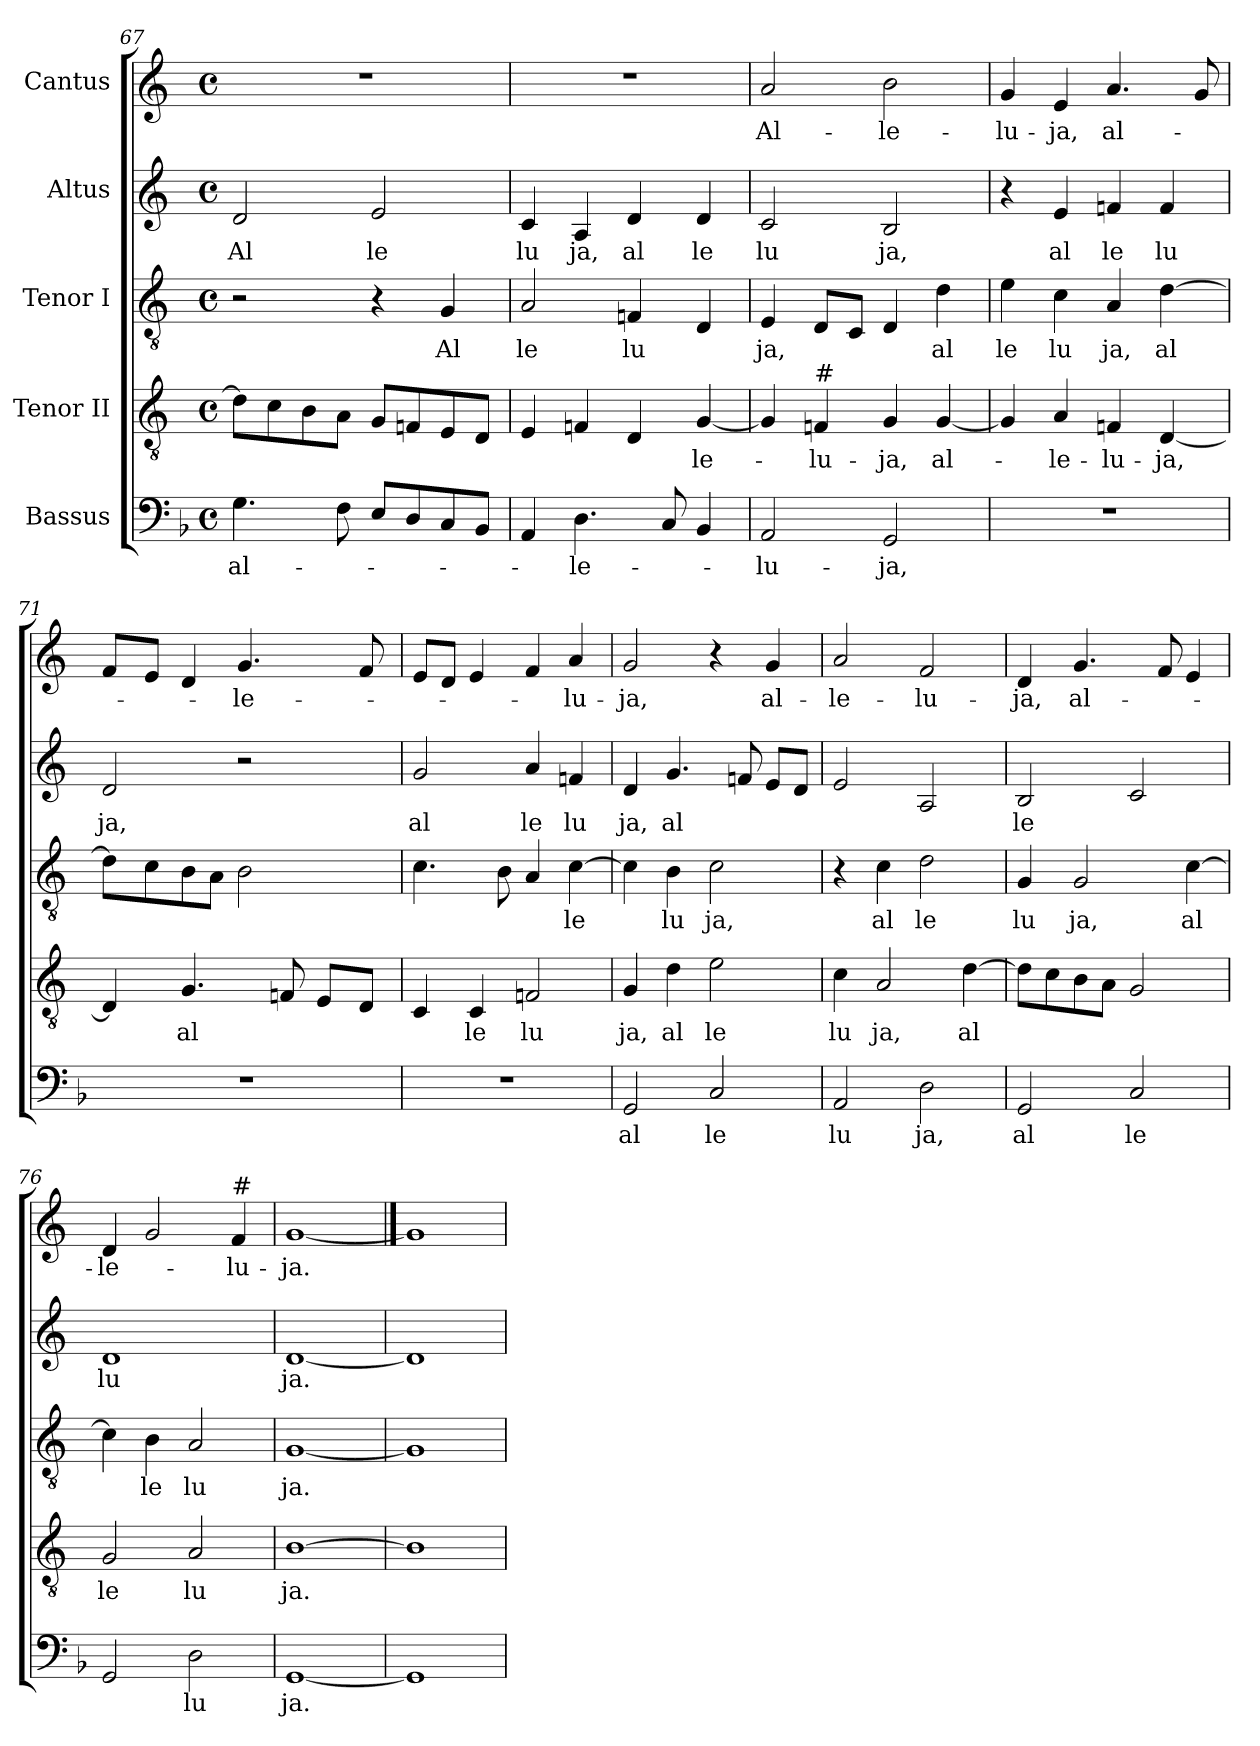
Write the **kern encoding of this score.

**kern	**text	**kern	**text	**kern	**text	**kern	**text	**kern	**text
*part5	*part5	*part4	*part4	*part3	*part3	*part2	*part2	*part1	*part1
*staff5	*staff5	*staff4	*staff4	*staff3	*staff3	*staff2	*staff2	*staff1	*staff1
*I"Bassus	*	*I"Tenor II	*	*I"Tenor I	*	*I"Altus	*	*I"Cantus	*
*clefF4	*	*clefGv2	*	*clefGv2	*	*clefG2	*	*clefG2	*
*	*	*ITrd-3c-5	*	*ITrd-3c-5	*	*ITrd-3c-5	*	*ITrd-3c-5	*
*k[b-]	*	*	*	*	*	*	*	*k[b-]	*
*F:	*	*	*	*	*	*	*	*F:	*
*M4/4	*	*M4/4	*	*M4/4	*	*M4/4	*	*M4/4	*
*met(c)	*	*met(c)	*	*met(c)	*	*met(c)	*	*met(c)	*
=67	=67	=67	=67	=67	=67	=67	=67	=67	=67
!	!LO:LY:b:cj	!	!	!	!	!	!LO:LY:b:cj	!	!
4.G\	al-	8g\L]	.	2r	.	2g/	Al	1r	.
.	.	8f\	.	.	.	.	.	.	.
.	.	8e\	.	.	.	.	.	.	.
8F\	.	8d\J	.	.	.	.	.	.	.
!	!	!	!	!	!	!	!LO:LY:b:cj	!	!
8E/L	.	8c/L	.	4r	.	2a/	le	.	.
8D/	.	8B-/	.	.	.	.	.	.	.
!	!	!	!	!	!LO:LY:b:cj	!	!	!	!
8C/	.	8A/	.	4c/	Al	.	.	.	.
8BB-/J	.	8G/J	.	.	.	.	.	.	.
=68	=68	=68	=68	=68	=68	=68	=68	=68	=68
!	!	!	!	!	!LO:LY:b:cj	!	!LO:LY:b:cj	!	!
4AA/	.	4A/	.	2d/	le	4f/	lu	1r	.
!	!LO:LY:b:cj	!	!	!	!	!	!LO:LY:b:cj	!	!
4.D\	-le-	4B-/	.	.	.	4d/	ja,	.	.
!	!	!	!	!	!LO:LY:b:cj	!	!LO:LY:b:cj	!	!
.	.	4G/	.	4B-/	lu	4g/	al	.	.
8C/	.	.	.	.	.	.	.	.	.
!	!	!	!LO:LY:b:cj	!	!	!	!LO:LY:b:cj	!	!
4BB-/	.	[<4c/	-le-	4G/	.	4g/	le	.	.
=69	=69	=69	=69	=69	=69	=69	=69	=69	=69
!	!LO:LY:b:cj	!	!	!	!LO:LY:b:cj	!	!LO:LY:b:cj	!	!LO:LY:b:cj
2AA/	-lu-	4c/]	.	4A/	ja,	2f/	lu	2dd/	Al-
!	!	!LO:TX:a:t=#	!	!	!	!	!	!	!
!	!	!	!LO:LY:b:cj	!	!	!	!	!	!
.	.	4B-/	-lu-	8G/L	.	.	.	.	.
.	.	.	.	8F/J	.	.	.	.	.
!	!LO:LY:b:cj	!	!LO:LY:b:cj	!	!	!	!LO:LY:b:cj	!	!LO:LY:b:cj
2GG/	-ja,	4c/	-ja,	4G/	.	2e/	ja,	2ee\	-le-
!	!	!	!LO:LY:b:cj	!	!LO:LY:b:cj	!	!	!	!
.	.	[<4c/	al-	4g\	al	.	.	.	.
=70	=70	=70	=70	=70	=70	=70	=70	=70	=70
!	!	!	!	!	!LO:LY:b:cj	!	!	!	!LO:LY:b:cj
1r	.	4c/]	.	4a\	le	4r	.	4cc/	-lu-
!	!	!	!LO:LY:b:cj	!	!LO:LY:b:cj	!	!LO:LY:b:cj	!	!LO:LY:b:cj
.	.	4d/	-le-	4f\	lu	4a/	al	4a/	-ja,
!	!	!	!LO:LY:b:cj	!	!LO:LY:b:cj	!	!LO:LY:b:cj	!	!LO:LY:b:cj
.	.	4B-/	-lu-	4d/	ja,	4b-/	le	4.dd/	al-
!	!	!	!LO:LY:b:cj	!	!LO:LY:b:cj	!	!LO:LY:b:cj	!	!
.	.	[>4G/	-ja,	[>4g\	al	4b-/	lu	.	.
.	.	.	.	.	.	.	.	8cc/	.
!!LO:LB:g=z
=71	=71	=71	=71	=71	=71	=71	=71	=71	=71
!	!	!	!	!	!	!	!LO:LY:b:cj	!	!
*^	*	*	*	*^	*	*	*	*^	*
1r	16..ryy	.	4G/]	.	8g\L]	32.ryy	.	2g/	ja,	8b-/L	8ryy	.
.	.	.	.	.	.	2ryy	.	.	.	.	.	.
.	2ryy	.	.	.	.	.	.	.	.	.	.	.
.	.	.	.	.	8f\	.	.	.	.	8a/J	32.ryy	.
.	.	.	.	.	.	.	.	.	.	.	2ryy	.
!	!	!	!	!LO:LY:b:cj	!	!	!	!	!	!	!	!
.	.	.	4.c/	al	8e\	.	.	.	.	4g/	.	.
.	.	.	.	.	8d\J	.	.	.	.	.	.	.
!	!	!	!	!	!	!	!	!	!	!	!	!LO:LY:b:cj
.	.	.	.	.	2e\	.	.	2r	.	4.cc/	.	-le-
.	.	.	.	.	.	4ryy	.	.	.	.	.	.
.	4ryy	.	.	.	.	.	.	.	.	.	.	.
.	.	.	8B-/	.	.	.	.	.	.	.	.	.
.	.	.	.	.	.	.	.	.	.	.	4ryy	.
.	.	.	8A/L	.	.	.	.	.	.	.	.	.
.	.	.	.	.	.	8ryy	.	.	.	.	.	.
.	8ryy	.	.	.	.	.	.	.	.	.	.	.
.	.	.	8G/J	.	.	.	.	.	.	8b-/	.	.
.	.	.	.	.	.	16ryy	.	.	.	.	16ryy	.
.	64ryy	.	.	.	.	64ryy	.	.	.	.	64ryy	.
=72	=72	=72	=72	=72	=72	=72	=72	=72	=72	=72	=72	=72
!	!	!	!	!	!	!	!	!	!LO:LY:b:cj	!	!	!
*v	*v	*	*	*	*v	*v	*	*	*	*v	*v	*
1r	.	4F/	.	4.f\	.	2cc/	al	8a/L	.
.	.	.	.	.	.	.	.	8g/J	.
!	!	!	!LO:LY:b:cj	!	!	!	!	!	!
.	.	4F/	le	.	.	.	.	4a/	.
.	.	.	.	8e\	.	.	.	.	.
!	!	!	!LO:LY:b:cj	!	!	!	!LO:LY:b:cj	!	!
.	.	2B-/	lu	4d/	.	4dd/	le	4b-/	.
!	!	!	!	!	!LO:LY:b:cj	!	!LO:LY:b:cj	!	!LO:LY:b:cj
.	.	.	.	[>4f\	le	4b-/	lu	4dd/	-lu-
=73	=73	=73	=73	=73	=73	=73	=73	=73	=73
!	!LO:LY:b:cj	!	!LO:LY:b:cj	!	!	!	!LO:LY:b:cj	!	!LO:LY:b:cj
2GG/	al	4c/	ja,	4f\]	.	4g/	ja,	2cc/	-ja,
!	!	!	!LO:LY:b:cj	!	!LO:LY:b:cj	!	!LO:LY:b:cj	!	!
.	.	4g\	al	4e\	lu	4.cc/	al	.	.
!	!LO:LY:b:cj	!	!LO:LY:b:cj	!	!LO:LY:b:cj	!	!	!	!
2C/	le	2a\	le	2f\	ja,	.	.	4r	.
.	.	.	.	.	.	8b-/	.	.	.
!	!	!	!	!	!	!	!	!	!LO:LY:b:cj
.	.	.	.	.	.	8a/L	.	4cc/	al-
.	.	.	.	.	.	8g/J	.	.	.
=74	=74	=74	=74	=74	=74	=74	=74	=74	=74
!	!LO:LY:b:cj	!	!LO:LY:b:cj	!	!	!	!	!	!LO:LY:b:cj
2AA/	lu	4f\	lu	4r	.	2a/	.	2dd/	-le-
!	!	!	!LO:LY:b:cj	!	!LO:LY:b:cj	!	!	!	!
.	.	2d/	ja,	4f\	al	.	.	.	.
!	!LO:LY:b:cj	!	!	!	!LO:LY:b:cj	!	!	!	!LO:LY:b:cj
2D\	ja,	.	.	2g\	le	2d/	.	2b-/	-lu-
!	!	!	!LO:LY:b:cj	!	!	!	!	!	!
.	.	[>4g\	al	.	.	.	.	.	.
=75	=75	=75	=75	=75	=75	=75	=75	=75	=75
!	!LO:LY:b:cj	!	!	!	!LO:LY:b:cj	!	!LO:LY:b:cj	!	!LO:LY:b:cj
2GG/	al	8g\L]	.	4c/	lu	2e/	le	4g/	-ja,
.	.	8f\	.	.	.	.	.	.	.
!	!	!	!	!	!LO:LY:b:cj	!	!	!	!LO:LY:b:cj
.	.	8e\	.	2c/	ja,	.	.	4.cc/	al-
.	.	8d\J	.	.	.	.	.	.	.
!	!LO:LY:b:cj	!	!	!	!	!	!	!	!
2C/	le	2c/	.	.	.	2f/	.	.	.
.	.	.	.	.	.	.	.	8b-/	.
!	!	!	!	!	!LO:LY:b:cj	!	!	!	!
.	.	.	.	[>4f\	al	.	.	4a/	.
=76	=76	=76	=76	=76	=76	=76	=76	=76	=76
!	!	!	!LO:LY:b:cj	!	!	!	!LO:LY:b:cj	!	!LO:LY:b:cj
2GG/	.	2c/	le	4f\]	.	1g	lu	4g/	-le-
!	!	!	!	!	!LO:LY:b:cj	!	!	!	!
.	.	.	.	4e\	le	.	.	2cc/	.
!	!LO:LY:b:cj	!	!LO:LY:b:cj	!	!LO:LY:b:cj	!	!	!	!
2D\	lu	2d/	lu	2d/	lu	.	.	.	.
!	!	!	!	!	!	!	!	!LO:TX:a:t=#	!
!	!	!	!	!	!	!	!	!	!LO:LY:b:cj
.	.	.	.	.	.	.	.	4b-/	-lu-
=77	=77	=77	=77	=77	=77	=77	=77	=77	=77
!	!LO:LY:b:cj	!	!LO:LY:b:cj	!	!LO:LY:b:cj	!	!LO:LY:b:cj	!	!LO:LY:b:cj
[1GG	ja.	[1e	ja.	[1c	ja.	[1g	ja.	[1cc	-ja.
=78	==78	=78	==78	=78	==78	=78	==78	==78	==78
1GG]	.	1e]	.	1c]	.	1g]	.	1cc]	.
=	=	=	=	=	=	=	=	=	=
*-	*-	*-	*-	*-	*-	*-	*-	*-	*-
